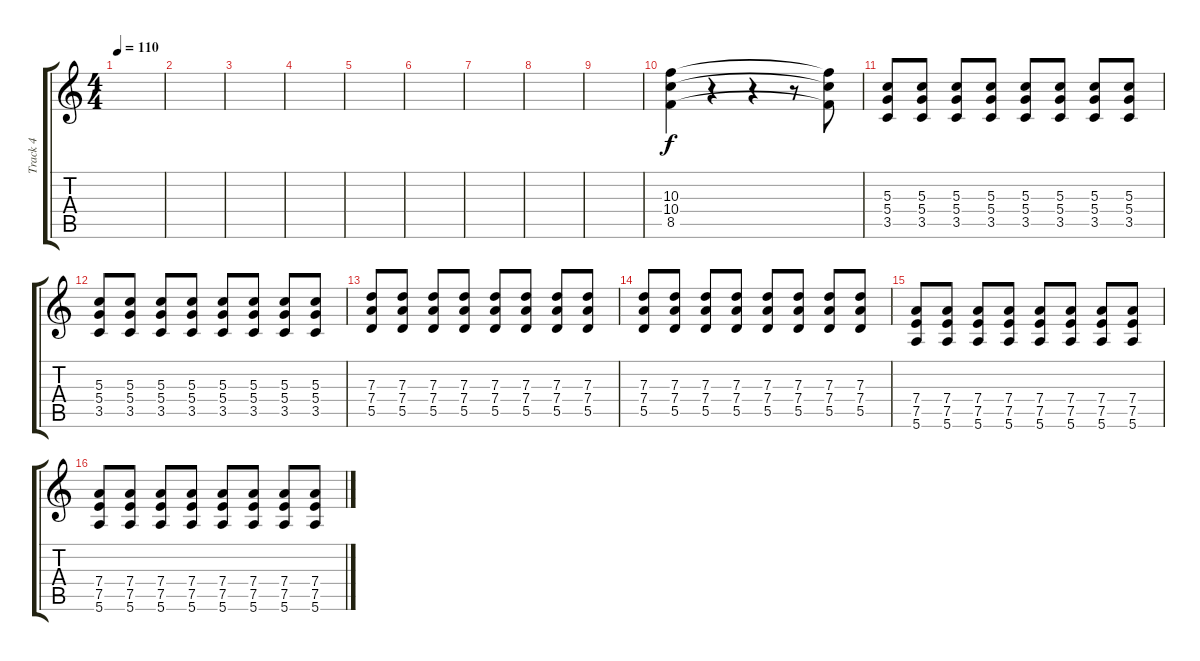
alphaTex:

\track ("Track 4" "Track 4") {instrument distortionguitar}
\staff {score tabs}
\tuning (E4 B3 G3 D3 A2 E2) {hide}
\ts (4 4)
\tempo 110
\clef g2
\ks c
|
|
|
|
|
|
|
|
|
(10.3 10.4 8.5).4 r.4 r.4 r.8 (10.3{t} 10.4{t} 8.5{t}).8 |
(5.3 5.4 3.5).8 (5.3 5.4 3.5).8 (5.3 5.4 3.5).8 (5.3 5.4 3.5).8 (5.3 5.4 3.5).8 (5.3 5.4 3.5).8 (5.3 5.4 3.5).8 (5.3 5.4 3.5).8 |
(5.3 5.4 3.5).8 (5.3 5.4 3.5).8 (5.3 5.4 3.5).8 (5.3 5.4 3.5).8 (5.3 5.4 3.5).8 (5.3 5.4 3.5).8 (5.3 5.4 3.5).8 (5.3 5.4 3.5).8 |
(7.3 7.4 5.5).8 (7.3 7.4 5.5).8 (7.3 7.4 5.5).8 (7.3 7.4 5.5).8 (7.3 7.4 5.5).8 (7.3 7.4 5.5).8 (7.3 7.4 5.5).8 (7.3 7.4 5.5).8 |
(7.3 7.4 5.5).8 (7.3 7.4 5.5).8 (7.3 7.4 5.5).8 (7.3 7.4 5.5).8 (7.3 7.4 5.5).8 (7.3 7.4 5.5).8 (7.3 7.4 5.5).8 (7.3 7.4 5.5).8 |
(7.4 7.5 5.6).8 (7.4 7.5 5.6).8 (7.4 7.5 5.6).8 (7.4 7.5 5.6).8 (7.4 7.5 5.6).8 (7.4 7.5 5.6).8 (7.4 7.5 5.6).8 (7.4 7.5 5.6).8 |
(7.4 7.5 5.6).8 (7.4 7.5 5.6).8 (7.4 7.5 5.6).8 (7.4 7.5 5.6).8 (7.4 7.5 5.6).8 (7.4 7.5 5.6).8 (7.4 7.5 5.6).8 (7.4 7.5 5.6).8
